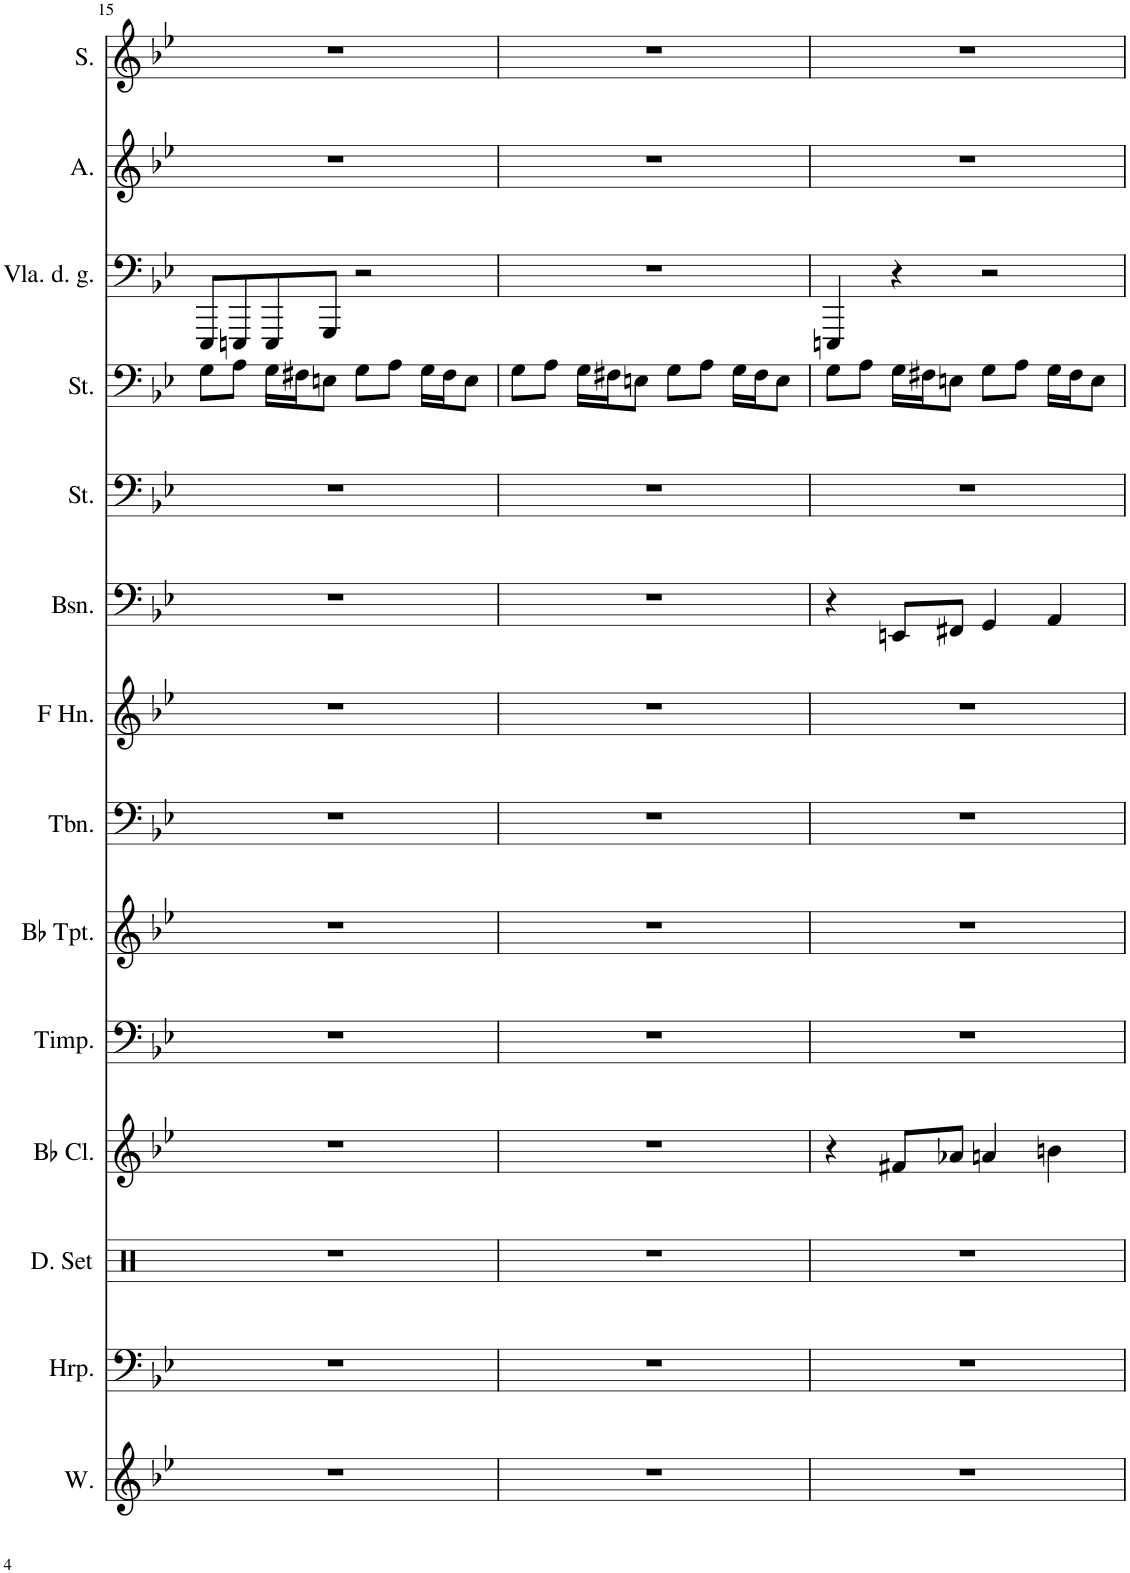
**kern	**kern	**kern	**kern	**kern	**kern	**kern	**kern	**kern	**kern	**kern	**kern	**kern	**kern
*part14	*part13	*part12	*part11	*part10	*part9	*part8	*part7	*part6	*part5	*part4	*part3	*part2	*part1
*staff14	*staff13	*staff12	*staff11	*staff10	*staff9	*staff8	*staff7	*staff6	*staff5	*staff4	*staff3	*staff2	*staff1
*I"Winds, Flute	*I"Harp, Harp	*I"Drumset, feedback appreciated	*I"Bb Clarinet, Clarinet	*I"Timpani, Timpani	*I"Bb Trumpet, The Midi Zone	*I"Trombone, Trombone	*I"Horn in F, Brv13@aol.com	*I"Bassoon, Brandon Vidal	*I"Strings, sequenced by	*I"Strings, EPISODE I	*I"Viola da gamba, The Phantom Menace	*I"Alto, Duel of the Fates	*I"Soprano, John William's
*I'W.	*I'Hrp.	*I'D. Set	*I'Bb Cl.	*I'Timp.	*I'Bb Tpt.	*I'Tbn.	*	*I'Bsn.	*I'St.	*I'St.	*I'Vla. d. g.	*I'A.	*I'S.
!!LO:PB:g=z
*clefG2	*clefF4	*clefX	*clefG2	*clefF4	*clefG2	*clefF4	*clefG2	*clefF4	*clefF4	*clefF4	*clefF4	*clefG2	*clefG2
*	*	*	*Trd1c2	*	*Trd1c2	*	*Trd4c7	*	*	*	*	*	*
*k[b-e-]	*k[b-e-]	*k[]	*k[b-e-]	*k[b-e-]	*k[b-e-]	*k[b-e-]	*k[b-e-]	*k[b-e-]	*k[b-e-]	*k[b-e-]	*k[b-e-]	*k[b-e-]	*k[b-e-]
*M4/4	*M4/4	*M4/4	*M4/4	*M4/4	*M4/4	*M4/4	*M4/4	*M4/4	*M4/4	*M4/4	*M4/4	*M4/4	*M4/4
=15	=15	=15	=15	=15	=15	=15	=15	=15	=15	=15	=15	=15	=15
1r	1r	1r	1r	1r	1r	1r	1r	1r	1r	8G\L	8EEE-/L	1r	1r
.	.	.	.	.	.	.	.	.	.	8A\J	8EEEn/	.	.
.	.	.	.	.	.	.	.	.	.	16G\LL	8EEE/	.	.
.	.	.	.	.	.	.	.	.	.	16F#X\J	.	.	.
.	.	.	.	.	.	.	.	.	.	8En\J	8GGG/J	.	.
.	.	.	.	.	.	.	.	.	.	8G\L	2r	.	.
.	.	.	.	.	.	.	.	.	.	8A\J	.	.	.
.	.	.	.	.	.	.	.	.	.	16G\LL	.	.	.
.	.	.	.	.	.	.	.	.	.	16F#\J	.	.	.
.	.	.	.	.	.	.	.	.	.	8E\J	.	.	.
=16	=16	=16	=16	=16	=16	=16	=16	=16	=16	=16	=16	=16	=16
1r	1r	1r	1r	1r	1r	1r	1r	1r	1r	8G\L	1r	1r	1r
.	.	.	.	.	.	.	.	.	.	8A\J	.	.	.
.	.	.	.	.	.	.	.	.	.	16G\LL	.	.	.
.	.	.	.	.	.	.	.	.	.	16F#X\J	.	.	.
.	.	.	.	.	.	.	.	.	.	8En\J	.	.	.
.	.	.	.	.	.	.	.	.	.	8G\L	.	.	.
.	.	.	.	.	.	.	.	.	.	8A\J	.	.	.
.	.	.	.	.	.	.	.	.	.	16G\LL	.	.	.
.	.	.	.	.	.	.	.	.	.	16F#\J	.	.	.
.	.	.	.	.	.	.	.	.	.	8E\J	.	.	.
=17	=17	=17	=17	=17	=17	=17	=17	=17	=17	=17	=17	=17	=17
1r	1r	1r	4r	1r	1r	1r	1r	4r	1r	8G\L	4EEEn/	1r	1r
.	.	.	.	.	.	.	.	.	.	8A\J	.	.	.
.	.	.	8f#X/L	.	.	.	.	8EEn/L	.	16G\LL	4r	.	.
.	.	.	.	.	.	.	.	.	.	16F#X\J	.	.	.
.	.	.	8a-X/J	.	.	.	.	8FF#X/J	.	8En\J	.	.	.
.	.	.	4an/	.	.	.	.	4GG/	.	8G\L	2r	.	.
.	.	.	.	.	.	.	.	.	.	8A\J	.	.	.
.	.	.	4bn\	.	.	.	.	4AA/	.	16G\LL	.	.	.
.	.	.	.	.	.	.	.	.	.	16F#\J	.	.	.
.	.	.	.	.	.	.	.	.	.	8E\J	.	.	.
=	=	=	=	=	=	=	=	=	=	=	=	=	=
*-	*-	*-	*-	*-	*-	*-	*-	*-	*-	*-	*-	*-	*-
